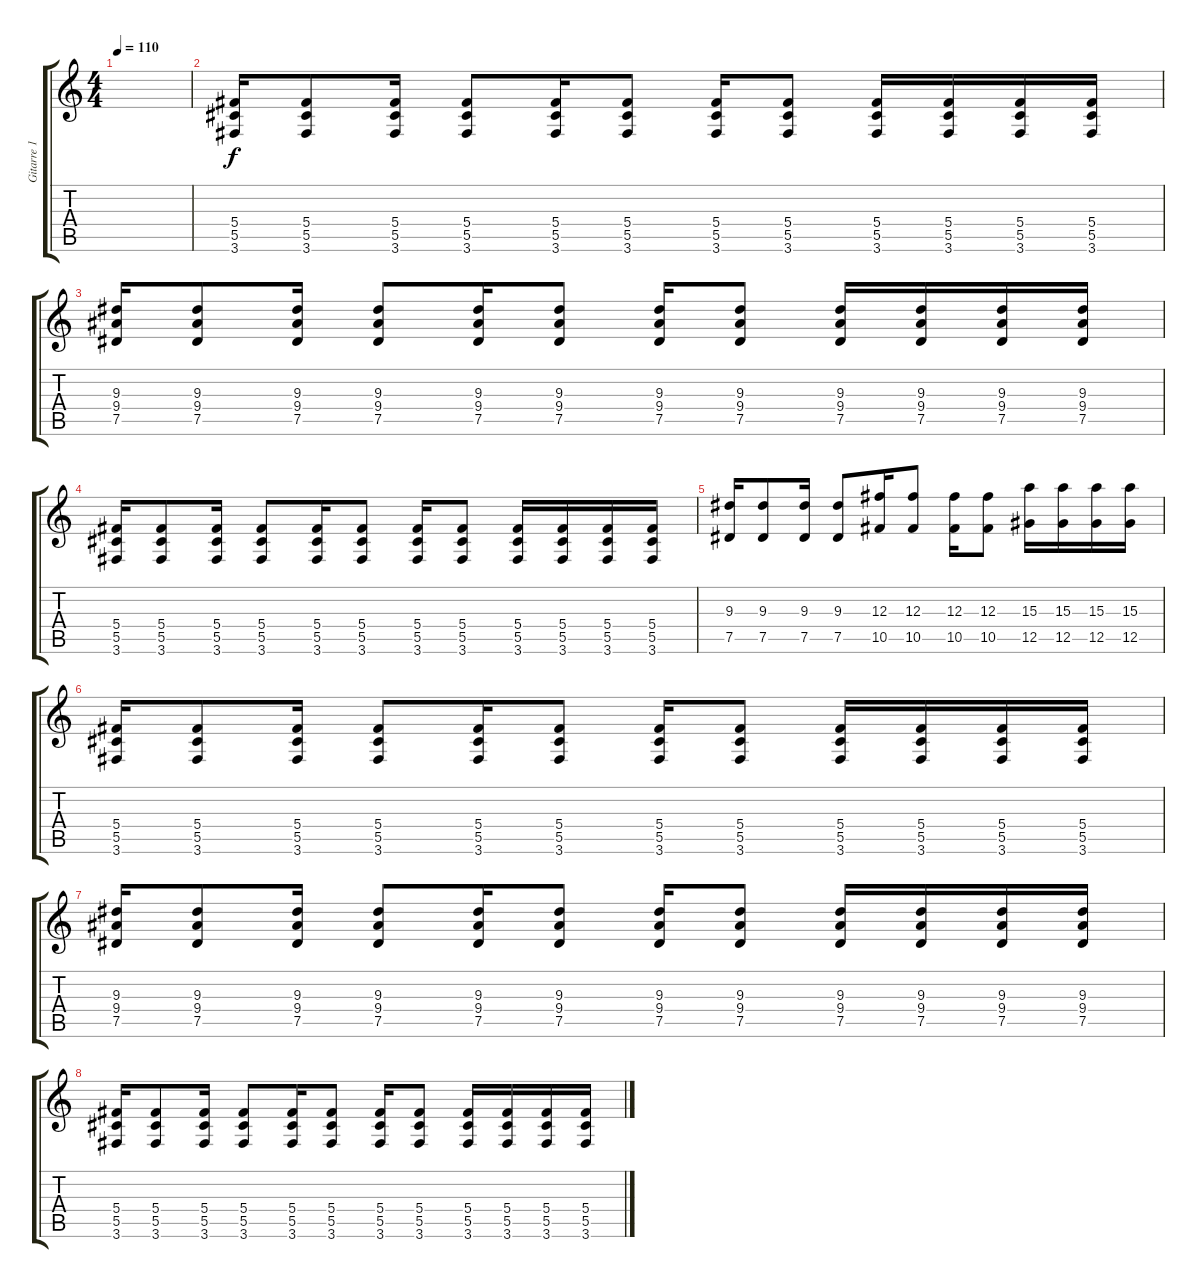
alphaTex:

\track ("Gitarre 1" "Gitarre 1") {instrument distortionguitar}
\staff {score tabs}
\tuning (Eb4 Bb3 Gb3 Db3 Ab2 Eb2) {hide}
\ts (4 4)
\tempo 110
\clef g2
\ks c
|
(5.4 5.5 3.6).16 (5.4 5.5 3.6).8 (5.4 5.5 3.6).16 (5.4 5.5 3.6).8 (5.4 5.5 3.6).16 (5.4 5.5 3.6).8 (5.4 5.5 3.6).16 (5.4 5.5 3.6).8 (5.4 5.5 3.6).16 (5.4 5.5 3.6).16 (5.4 5.5 3.6).16 (5.4 5.5 3.6).16 |
(9.3 9.4 7.5).16 (9.3 9.4 7.5).8 (9.3 9.4 7.5).16 (9.3 9.4 7.5).8 (9.3 9.4 7.5).16 (9.3 9.4 7.5).8 (9.3 9.4 7.5).16 (9.3 9.4 7.5).8 (9.3 9.4 7.5).16 (9.3 9.4 7.5).16 (9.3 9.4 7.5).16 (9.3 9.4 7.5).16 |
(5.4 5.5 3.6).16 (5.4 5.5 3.6).8 (5.4 5.5 3.6).16 (5.4 5.5 3.6).8 (5.4 5.5 3.6).16 (5.4 5.5 3.6).8 (5.4 5.5 3.6).16 (5.4 5.5 3.6).8 (5.4 5.5 3.6).16 (5.4 5.5 3.6).16 (5.4 5.5 3.6).16 (5.4 5.5 3.6).16 |
(9.3 7.5).16 (9.3 7.5).8 (9.3 7.5).16 (9.3 7.5).8 (12.3 10.5).16 (12.3 10.5).8 (12.3 10.5).16 (12.3 10.5).8 (15.3 12.5).16 (15.3 12.5).16 (15.3 12.5).16 (15.3 12.5).16 |
(5.4 5.5 3.6).16 (5.4 5.5 3.6).8 (5.4 5.5 3.6).16 (5.4 5.5 3.6).8 (5.4 5.5 3.6).16 (5.4 5.5 3.6).8 (5.4 5.5 3.6).16 (5.4 5.5 3.6).8 (5.4 5.5 3.6).16 (5.4 5.5 3.6).16 (5.4 5.5 3.6).16 (5.4 5.5 3.6).16 |
(9.3 9.4 7.5).16 (9.3 9.4 7.5).8 (9.3 9.4 7.5).16 (9.3 9.4 7.5).8 (9.3 9.4 7.5).16 (9.3 9.4 7.5).8 (9.3 9.4 7.5).16 (9.3 9.4 7.5).8 (9.3 9.4 7.5).16 (9.3 9.4 7.5).16 (9.3 9.4 7.5).16 (9.3 9.4 7.5).16 |
(5.4 5.5 3.6).16 (5.4 5.5 3.6).8 (5.4 5.5 3.6).16 (5.4 5.5 3.6).8 (5.4 5.5 3.6).16 (5.4 5.5 3.6).8 (5.4 5.5 3.6).16 (5.4 5.5 3.6).8 (5.4 5.5 3.6).16 (5.4 5.5 3.6).16 (5.4 5.5 3.6).16 (5.4 5.5 3.6).16
